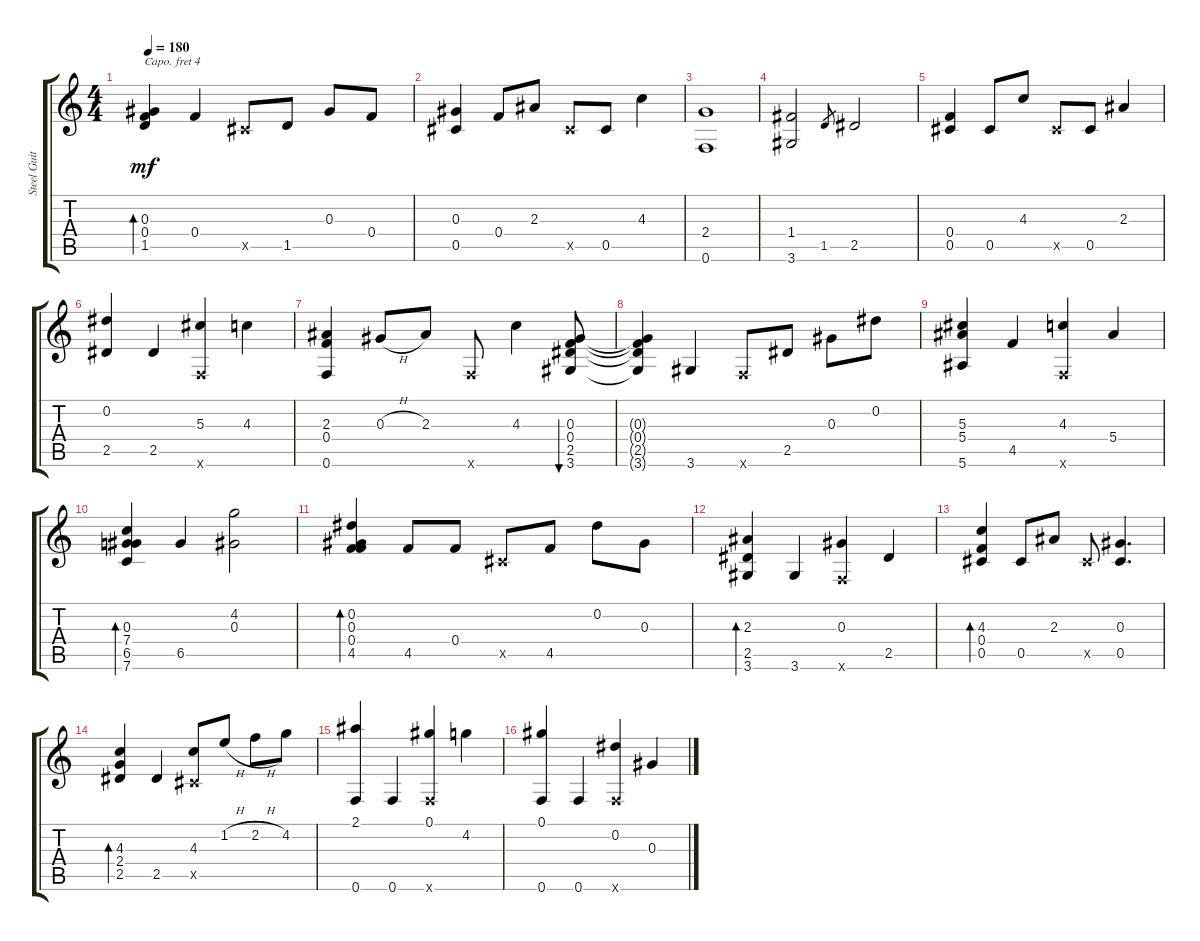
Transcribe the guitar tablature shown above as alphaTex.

\track ("Steel Guitar" "Steel Guit") {instrument acousticguitarsteel}
\staff {score tabs}
\capo 4
\tuning (E4 B3 E3 Db3 A2 Db2) {hide}
\ts (4 4)
\tempo 180
\clef g2
\ks c
(0.3 0.4 1.5).4{bd 120 dy mf} 0.4.4 0.5{x}.8 1.5.8 0.3.8 0.4.8 |
(0.3 0.5).4 0.4.8 2.3.8 0.5{x}.8 0.5.8 4.3.4 |
(2.4 0.6).1 |
(1.4 3.6).2 1.5.8{gr} 2.5.2 |
(0.4 0.5).4 0.5.8 4.3.8 0.5{x}.8 0.5.8 2.3.4 |
(0.2 2.5).4 2.5.4 (5.3 0.6{x}).4 4.3.4 |
(2.3 0.4 0.6).4 0.3{h}.8 2.3.8 0.6{x}.8 4.3.4 (0.3 0.4 2.5 3.6).8{bu 240} |
(0.3{t} 0.4{t} 2.5{t} 3.6{t}).4 3.6.4 0.6{x}.8 2.5.8 0.3.8 0.2.8 |
(5.3 5.4 5.6).4 4.5.4 (4.3 0.6{x}).4 5.4.4 |
(0.3 7.4 6.5 7.6).4{bd 240} 6.5.4 (4.2 0.3).2 |
(0.2 0.3 0.4 4.5).4{bd 240} 4.5.8 0.4.8 0.5{x}.8 4.5.8 0.2.8 0.3.8 |
(2.3 2.5 3.6).4{bd 240} 3.6.4 (0.3 0.6{x}).4 2.5.4 |
(4.3 0.4 0.5).4{bd 240} 0.5.8 2.3.8 0.5{x}.8 (0.3 0.5).4{d} |
(4.3 2.4 2.5).4{bd 120} 2.5.4 (4.3 0.5{x}).8 1.2{h}.8 2.2{h}.8 4.2.8 |
(2.1 0.6).4 0.6.4 (0.1 0.6{x}).4 4.2.4 |
(0.1 0.6).4 0.6.4 (0.2 0.6{x}).4 0.3.4
